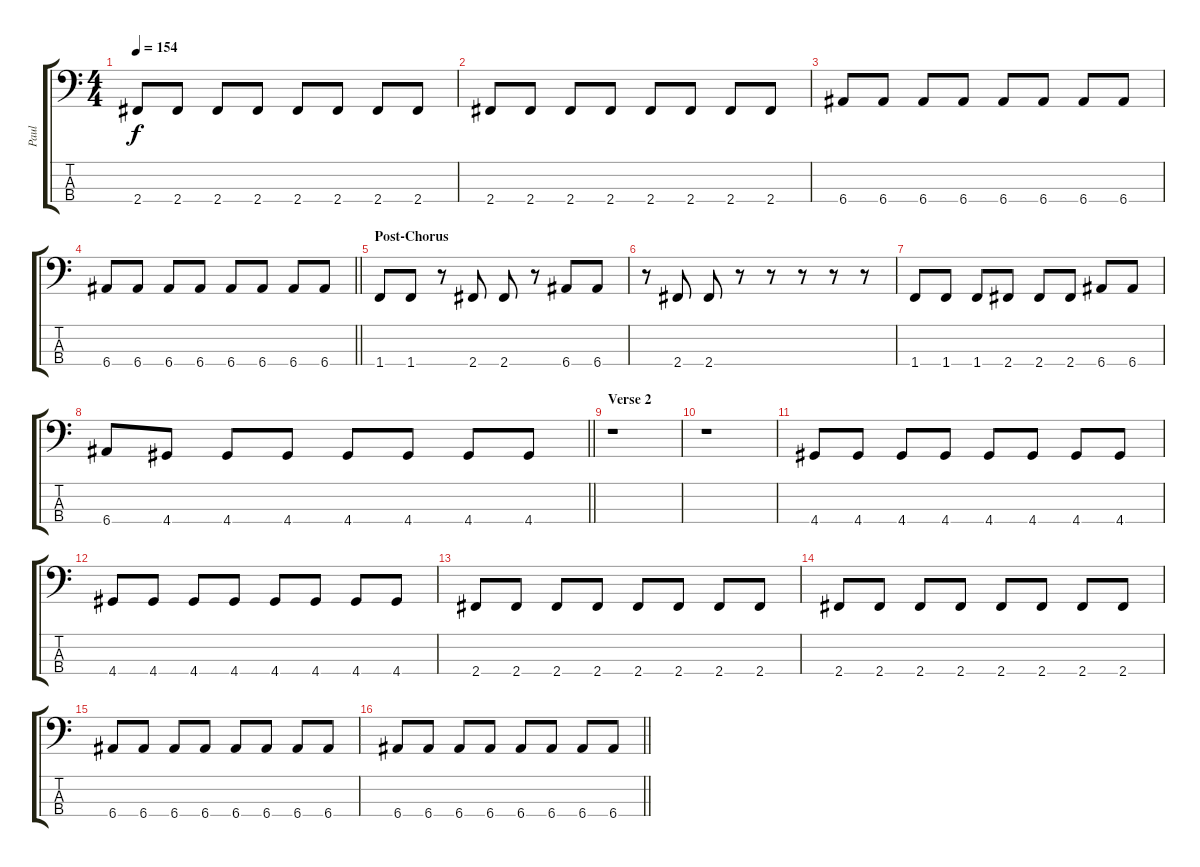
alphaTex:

\track ("Paul" "Paul") {instrument electricbassfinger}
\staff {score tabs}
\tuning (G2 D2 A1 E1) {hide}
\ts (4 4)
\tempo 154
\clef f4
\ks c
2.4.8{dy f} 2.4.8 2.4.8 2.4.8 2.4.8 2.4.8 2.4.8 2.4.8 |
2.4.8 2.4.8 2.4.8 2.4.8 2.4.8 2.4.8 2.4.8 2.4.8 |
6.4.8 6.4.8 6.4.8 6.4.8 6.4.8 6.4.8 6.4.8 6.4.8 |
\barLineRight lightlight
6.4.8 6.4.8 6.4.8 6.4.8 6.4.8 6.4.8 6.4.8 6.4.8 |
\section ("" "Post-Chorus")
1.4.8 1.4.8 r.8 2.4.8 2.4.8 r.8 6.4.8 6.4.8 |
r.8 2.4.8 2.4.8 r.8 r.8 r.8 r.8 r.8 |
1.4.8 1.4.8 1.4.8 2.4.8 2.4.8 2.4.8 6.4.8 6.4.8 |
\barLineRight lightlight
6.4.8 4.4.8 4.4.8 4.4.8 4.4.8 4.4.8 4.4.8 4.4.8 |
\section ("" "Verse 2")
r.1 |
r.1 |
4.4.8 4.4.8 4.4.8 4.4.8 4.4.8 4.4.8 4.4.8 4.4.8 |
4.4.8 4.4.8 4.4.8 4.4.8 4.4.8 4.4.8 4.4.8 4.4.8 |
2.4.8 2.4.8 2.4.8 2.4.8 2.4.8 2.4.8 2.4.8 2.4.8 |
2.4.8 2.4.8 2.4.8 2.4.8 2.4.8 2.4.8 2.4.8 2.4.8 |
6.4.8 6.4.8 6.4.8 6.4.8 6.4.8 6.4.8 6.4.8 6.4.8 |
\barLineRight lightlight
6.4.8 6.4.8 6.4.8 6.4.8 6.4.8 6.4.8 6.4.8 6.4.8
